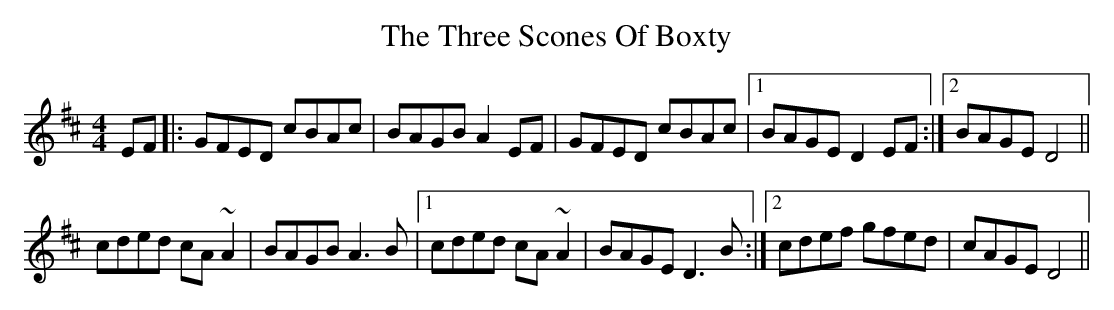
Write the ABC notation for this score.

X:1
T: The Three Scones Of Boxty
M: 4/4
L: 1/8
K: Amix
EF|:GFED cBAc|BAGB A2EF|GFED cBAc|1 BAGE D2EF:|2 BAGE D4||
cded cA~A2|BAGB A3 B|1 cded cA~A2|BAGE D3 B:|2 cdef gfed|cAGE D4||
